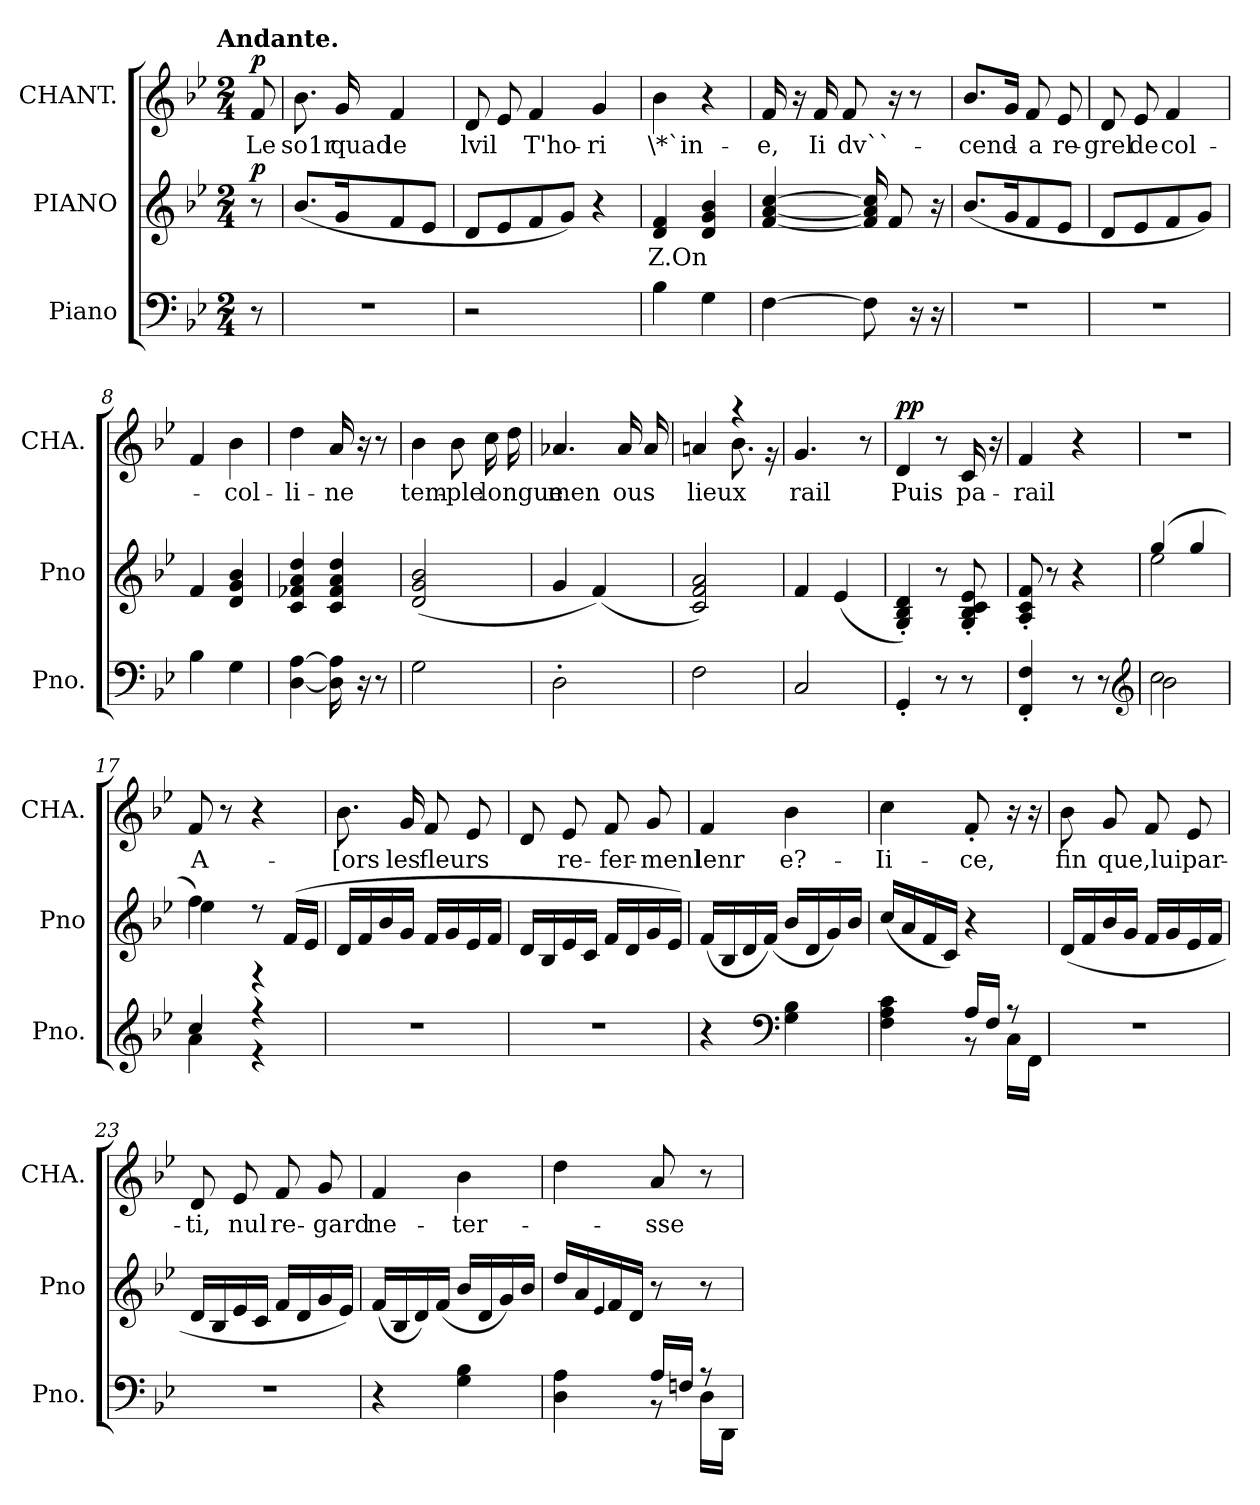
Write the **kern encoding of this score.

**kern	**kern	**text	**dynam	**kern	**text	**dynam
*part3	*part2	*part2	*part2	*part1	*part1	*part1
*staff3	*staff2	*staff2	*staff2	*staff1	*staff1	*staff1
*I"Piano	*I"PIANO	*	*	*I"CHANT.	*	*
*I'Pno.	*I'Pno	*	*	*I'CHA.	*	*
*clefF4	*clefG2	*	*	*clefG2	*	*
*k[b-e-]	*k[b-e-]	*	*	*k[b-e-]	*	*
*B-:	*B-:	*	*	*B-:	*	*
!!LO:TX:omd:t=Andante.
*M2/4	*M2/4	*	*	*M2/4	*	*
*MM72	*MM72	*	*	*MM72	*	*
=1	=1	=1	=1	=1	=1	=1
8r	8r	.	p	8f/	Le	p
=2	=2	=2	=2	=2	=2	=2
2r	(8.b-/L	.	.	8.b-\	so1r	.
.	16g/k	.	.	16g/	quad	.
.	8f/	.	.	4f/	le	.
.	8e-/J	.	.	.	.	.
=3	=3	=3	=3	=3	=3	=3
2r	8d/L	.	.	8d/	lvil	.
.	8e-/	.	.	8e-/	.	.
.	8f/	.	.	4f/	T'ho-	.
.	8g/J)	.	.	.	.	.
4ryy	4r	.	.	4g/	ri	.
=4	=4	=4	=4	=4	=4	=4
4B-\	4d/ 4f/	Z.On	.	4b-\	\*`in-	.
4G\	4d/ 4g/ 4b-/	.	.	4r	.	.
=5	=5	=5	=5	=5	=5	=5
[4F\	[4f/ [4a/ [4cc/	.	.	16f/	e,	.
.	.	.	.	16r	.	.
.	.	.	.	16f/	Ii	.
.	.	.	.	8f/	dv``-	.
8F\]	16f]/ 16a]/ 16cc]/	.	.	.	.	.
.	8f/	.	.	16r	.	.
16r	.	.	.	8r	.	.
16r	16r	.	.	.	.	.
!!LO:LB:g=z
=6	=6	=6	=6	=6	=6	=6
2r	(8.b-/L	.	.	8.b-/L	cend-	.
.	16g/k	.	.	16g/Jk	.	.
.	8f/	.	.	8f/	a	.
.	8e-/J	.	.	8e-/	re-	.
=7	=7	=7	=7	=7	=7	=7
2r	8d/L	.	.	8d/	grel	.
.	8e-/	.	.	8e-/	de	.
.	8f/	.	.	4f/	col-	.
.	8g/J)	.	.	.	.	.
=8	=8	=8	=8	=8	=8	=8
4B-\	4f/	.	.	4f/	.	.
4G\	4d/ 4g/ 4b-/	.	.	4b-\	col-	.
=9	=9	=9	=9	=9	=9	=9
[4D\ [4A\	4c/ 4f-X/ 4a/ 4dd/	.	.	4dd\	li-	.
16D]\ 16A]\	4c/ 4f-/ 4a/ 4dd/	.	.	16a/	ne	.
16r	.	.	.	16r	.	.
8r	.	.	.	8r	.	.
=10	=10	=10	=10	=10	=10	=10
2G\	(2d/ 2g/ 2b-/	.	.	4b-\	tem-	.
.	.	.	.	8b-\	ple	.
.	.	.	.	16cc\	longue	.
.	.	.	.	16dd\	.	.
!!LO:LB:g=z
=11	=11	=11	=11	=11	=11	=11
2D'\	4g/	.	.	4.a-X/	men	.
.	(4f/)	.	.	.	.	.
.	.	.	.	16a-/	ous	.
.	.	.	.	16a-/	.	.
=12	=12	=12	=12	=12	=12	=12
*	*	*	*	*^	*	*
2F\	2c/ 2f/ 2a/)	.	.	4an/	4ryy	lieux	.
.	.	.	.	4r	8.b-\	.	.
.	.	.	.	.	16r	.	.
*	*	*	*	*v	*v	*	*
=13	=13	=13	=13	=13	=13	=13
2C/	4f/	.	.	4.g/	rail	.
.	(4e-/	.	.	.	.	.
.	.	.	.	8r	.	.
=14	=14	=14	=14	=14	=14	=14
4GG'/	4G'/ 4B-'/ 4d'/)	.	.	4d/	Puis	pp
8r	8r	.	.	8r	.	.
8r	8G'/ 8B-'/ 8c'/ 8e-'/	.	.	16c/	pa-	.
.	.	.	.	16r	.	.
=15	=15	=15	=15	=15	=15	=15
4FF'/ 4F'/	8A'/ 8c'/ 8f'/	.	.	4f/	rail	.
.	8r	.	.	.	.	.
8r	4r	.	.	4r	.	.
8r	.	.	.	.	.	.
*clefG2	*	*	*	*	*	*
!!LO:PB:g=z
=16	=16	=16	=16	=16	=16	=16
*^	*^	*	*	*	*	*
2cc\	2b-\	(4gg/	2ee-\	.	.	2r	.	.
.	.	4gg/	.	.	.	.	.	.
=17	=17	=17	=17	=17	=17	=17	=17	=17
4cc/	4a\	4ff\)	4ee-\	.	.	8f/	A-	.
.	.	.	.	.	.	8r	.	.
4r	4r	8r	4r	.	.	4r	.	.
.	.	(16f/LL	.	.	.	.	.	.
.	.	16e-/JJ	.	.	.	.	.	.
*v	*v	*	*	*	*	*	*	*
*	*v	*v	*	*	*	*	*
=18	=18	=18	=18	=18	=18	=18
2r	16d/LL	.	.	8.b-\	[ors	.
.	16f/	.	.	.	.	.
.	16b-/	.	.	.	.	.
.	16g/JJ	.	.	16g/	les	.
.	16f/LL	.	.	8f/	fleurs	.
.	16g/	.	.	.	.	.
.	16e-/	.	.	8e-/	.	.
.	16f/JJ	.	.	.	.	.
=19	=19	=19	=19	=19	=19	=19
2r	16d/LL	.	.	8d/	.	.
.	16B-/	.	.	.	.	.
.	16e-/	.	.	8e-/	re-	.
.	16c/JJ	.	.	.	.	.
.	16f/LL	.	.	8f/	fer-	.
.	16d/	.	.	.	.	.
.	16g/	.	.	8g/	menl	.
.	16e-/JJ)	.	.	.	.	.
=20	=20	=20	=20	=20	=20	=20
4r	(16f/LL	.	.	4f/	lenr	.
.	16B-/	.	.	.	.	.
.	16d/	.	.	.	.	.
.	(16f/JJ)	.	.	.	.	.
*clefF4	*	*	*	*	*	*
4G\ 4B-\	16b-/LL	.	.	4b-\	e?-	.
.	16d/	.	.	.	.	.
.	16g/)	.	.	.	.	.
.	16b-/JJ	.	.	.	.	.
!!LO:LB:g=z
=21	=21	=21	=21	=21	=21	=21
*^	*	*	*	*	*	*
4ryy	4F\ 4A\ 4c\	(16cc/LL	.	.	4cc\	Ii-	.
.	.	16a/	.	.	.	.	.
.	.	16f/	.	.	.	.	.
.	.	16c/JJ)	.	.	.	.	.
16A/LL	8r	4r	.	.	8f'/	ce,	.
16F/JJ	.	.	.	.	.	.	.
8r	16C\LL	.	.	.	16r	.	.
.	16FF\JJ	.	.	.	16r	.	.
*v	*v	*	*	*	*	*	*
=22	=22	=22	=22	=22	=22	=22
2r	(16d/LL	.	.	8b-\	fin	.
.	16f/	.	.	.	.	.
.	16b-/	.	.	8g/	que,lui	.
.	16g/JJ	.	.	.	.	.
.	16f/LL	.	.	8f/	.	.
.	16g/	.	.	.	.	.
.	16e-/	.	.	8e-/	par-	.
.	16f/JJ	.	.	.	.	.
=23	=23	=23	=23	=23	=23	=23
2r	16d/LL	.	.	8d/	ti,	.
.	16B-/	.	.	.	.	.
.	16e-/	.	.	8e-/	nul	.
.	16c/JJ	.	.	.	.	.
.	16f/LL	.	.	8f/	re-	.
.	16d/	.	.	.	.	.
.	16g/	.	.	8g/	gard	.
.	16e-/JJ)	.	.	.	.	.
=24	=24	=24	=24	=24	=24	=24
4r	(16f/LL	.	.	4f/	ne-	.
.	16B-/	.	.	.	.	.
.	16d/)	.	.	.	.	.
.	(16f/JJ	.	.	.	.	.
4G\ 4B-\	16b-/LL	.	.	4b-\	ter-	.
.	16d/	.	.	.	.	.
.	16g/)	.	.	.	.	.
.	16b-/JJ	.	.	.	.	.
=25	=25	=25	=25	=25	=25	=25
*^	*	*	*	*	*	*
4ryy	4D\ 4A\	16dd/LL	.	.	4dd\	.	.
.	.	16a/	.	.	.	.	.
.	.	4qqe-/	.	.	.	.	.
.	.	16f/	.	.	.	.	.
.	.	16d/JJ	.	.	.	.	.
16A/LL	8r	8r	.	.	8a/	sse	.
16Fn/JJ	.	.	.	.	.	.	.
8r	16D\LL	8r	.	.	8r	.	.
.	16DD\JJ	.	.	.	.	.	.
*v	*v	*	*	*	*	*	*
=	=	=	=	=	=	=
*-	*-	*-	*-	*-	*-	*-
